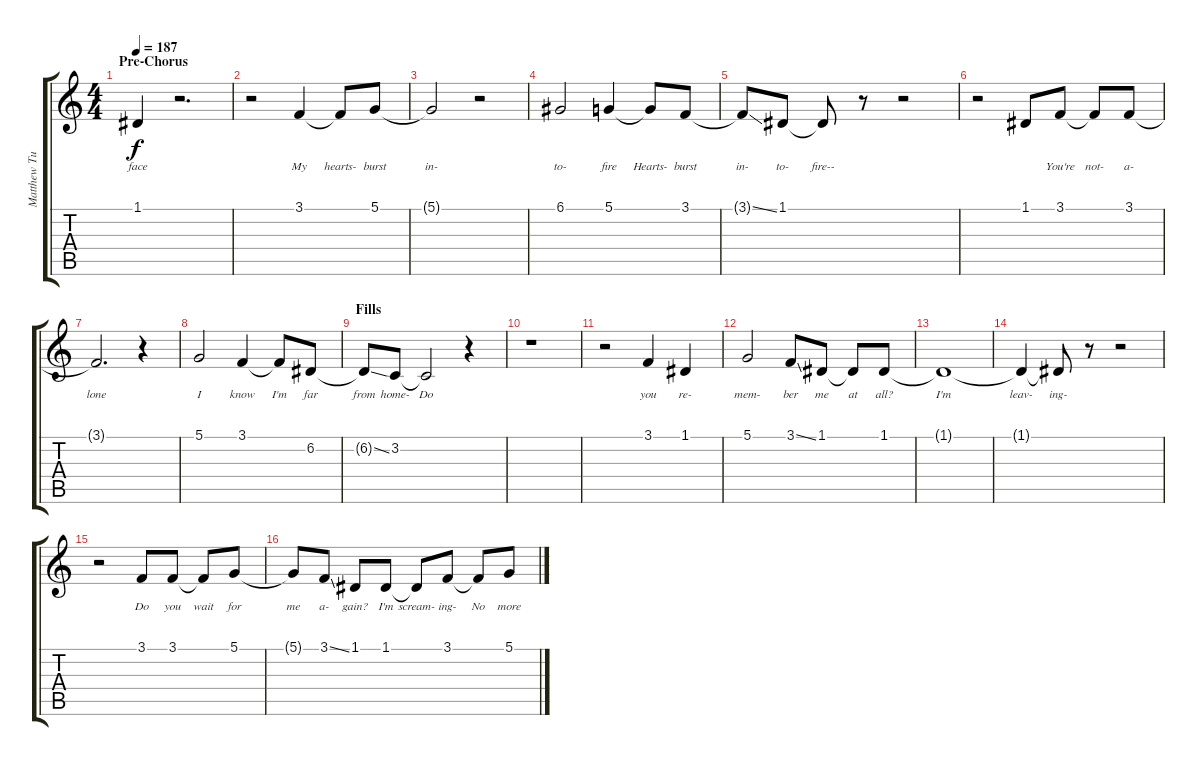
\track ("Matthew Tuck - Vocals" "Matthew Tu") {instrument clarinet}
\staff {score tabs}
\tuning (D4 A3 F3 C3 G2 C2) {hide}
\ts (4 4)
\section ("" "Pre-Chorus")
\tempo 187
\clef g2
\ks c
1.1{t}.4{lyrics (0 "face") lyrics (1 "") lyrics (2 "") lyrics (3 "") lyrics (4 "") dy f} r.2{d} |
r.2 3.1.4{lyrics (0 "My") lyrics (1 "") lyrics (2 "") lyrics (3 "") lyrics (4 "")} 3.1{t}.8{lyrics (0 "hearts-") lyrics (1 "") lyrics (2 "") lyrics (3 "") lyrics (4 "")} 5.1.8{lyrics (0 "burst") lyrics (1 "") lyrics (2 "") lyrics (3 "") lyrics (4 "")} |
5.1{t}.2{lyrics (0 "in-") lyrics (1 "") lyrics (2 "") lyrics (3 "") lyrics (4 "")} r.2 |
6.1.2{lyrics (0 "to-") lyrics (1 "") lyrics (2 "") lyrics (3 "") lyrics (4 "")} 5.1.4{lyrics (0 "fire") lyrics (1 "") lyrics (2 "") lyrics (3 "") lyrics (4 "")} 5.1{t}.8{lyrics (0 "Hearts-") lyrics (1 "") lyrics (2 "") lyrics (3 "") lyrics (4 "")} 3.1.8{lyrics (0 "burst") lyrics (1 "") lyrics (2 "") lyrics (3 "") lyrics (4 "")} |
3.1{ss t}.8{lyrics (0 "in-") lyrics (1 "") lyrics (2 "") lyrics (3 "") lyrics (4 "")} 1.1.8{lyrics (0 "to-") lyrics (1 "") lyrics (2 "") lyrics (3 "") lyrics (4 "")} 1.1{t}.8{lyrics (0 "fire--") lyrics (1 "") lyrics (2 "") lyrics (3 "") lyrics (4 "")} r.8 r.2 |
r.2 1.1.8{lyrics (0 "") lyrics (1 "") lyrics (2 "") lyrics (3 "") lyrics (4 "")} 3.1.8{lyrics (0 "You're") lyrics (1 "") lyrics (2 "") lyrics (3 "") lyrics (4 "")} 3.1{t}.8{lyrics (0 "not-") lyrics (1 "") lyrics (2 "") lyrics (3 "") lyrics (4 "")} 3.1.8{lyrics (0 "a-") lyrics (1 "") lyrics (2 "") lyrics (3 "") lyrics (4 "")} |
3.1{t}.2{d lyrics (0 "lone") lyrics (1 "") lyrics (2 "") lyrics (3 "") lyrics (4 "")} r.4 |
5.1.2{lyrics (0 "I") lyrics (1 "") lyrics (2 "") lyrics (3 "") lyrics (4 "")} 3.1.4{lyrics (0 "know") lyrics (1 "") lyrics (2 "") lyrics (3 "") lyrics (4 "")} 3.1{t}.8{lyrics (0 "I'm") lyrics (1 "") lyrics (2 "") lyrics (3 "") lyrics (4 "")} 6.2.8{lyrics (0 "far") lyrics (1 "") lyrics (2 "") lyrics (3 "") lyrics (4 "")} |
\section ("" "Fills")
6.2{ss t}.8{lyrics (0 "from") lyrics (1 "") lyrics (2 "") lyrics (3 "") lyrics (4 "")} 3.2.8{lyrics (0 "home-") lyrics (1 "") lyrics (2 "") lyrics (3 "") lyrics (4 "")} 3.2{t}.2{lyrics (0 "Do") lyrics (1 "") lyrics (2 "") lyrics (3 "") lyrics (4 "")} r.4 |
r.1 |
r.2 3.1.4{lyrics (0 "you") lyrics (1 "") lyrics (2 "") lyrics (3 "") lyrics (4 "")} 1.1.4{lyrics (0 "re-") lyrics (1 "") lyrics (2 "") lyrics (3 "") lyrics (4 "")} |
5.1.2{lyrics (0 "mem-") lyrics (1 "") lyrics (2 "") lyrics (3 "") lyrics (4 "")} 3.1{ss}.8{lyrics (0 "ber") lyrics (1 "") lyrics (2 "") lyrics (3 "") lyrics (4 "")} 1.1.8{lyrics (0 "me") lyrics (1 "") lyrics (2 "") lyrics (3 "") lyrics (4 "")} 1.1{t}.8{lyrics (0 "at") lyrics (1 "") lyrics (2 "") lyrics (3 "") lyrics (4 "")} 1.1.8{lyrics (0 "all?") lyrics (1 "") lyrics (2 "") lyrics (3 "") lyrics (4 "")} |
1.1{t}.1{lyrics (0 "I'm") lyrics (1 "") lyrics (2 "") lyrics (3 "") lyrics (4 "")} |
1.1{t}.4{lyrics (0 "leav-") lyrics (1 "") lyrics (2 "") lyrics (3 "") lyrics (4 "")} 1.1{t}.8{lyrics (0 "ing-") lyrics (1 "") lyrics (2 "") lyrics (3 "") lyrics (4 "")} r.8 r.2 |
r.2 3.1.8{lyrics (0 "Do") lyrics (1 "") lyrics (2 "") lyrics (3 "") lyrics (4 "")} 3.1.8{lyrics (0 "you") lyrics (1 "") lyrics (2 "") lyrics (3 "") lyrics (4 "")} 3.1{t}.8{lyrics (0 "wait") lyrics (1 "") lyrics (2 "") lyrics (3 "") lyrics (4 "")} 5.1.8{lyrics (0 "for") lyrics (1 "") lyrics (2 "") lyrics (3 "") lyrics (4 "")} |
5.1{t}.8{lyrics (0 "me") lyrics (1 "") lyrics (2 "") lyrics (3 "") lyrics (4 "")} 3.1{ss}.8{lyrics (0 "a-") lyrics (1 "") lyrics (2 "") lyrics (3 "") lyrics (4 "")} 1.1.8{lyrics (0 "gain?") lyrics (1 "") lyrics (2 "") lyrics (3 "") lyrics (4 "")} 1.1.8{lyrics (0 "I'm") lyrics (1 "") lyrics (2 "") lyrics (3 "") lyrics (4 "")} 1.1{t}.8{lyrics (0 "scream-") lyrics (1 "") lyrics (2 "") lyrics (3 "") lyrics (4 "")} 3.1.8{lyrics (0 "ing-") lyrics (1 "") lyrics (2 "") lyrics (3 "") lyrics (4 "")} 3.1{t}.8{lyrics (0 "No") lyrics (1 "") lyrics (2 "") lyrics (3 "") lyrics (4 "")} 5.1.8{lyrics (0 "more") lyrics (1 "") lyrics (2 "") lyrics (3 "") lyrics (4 "")}
